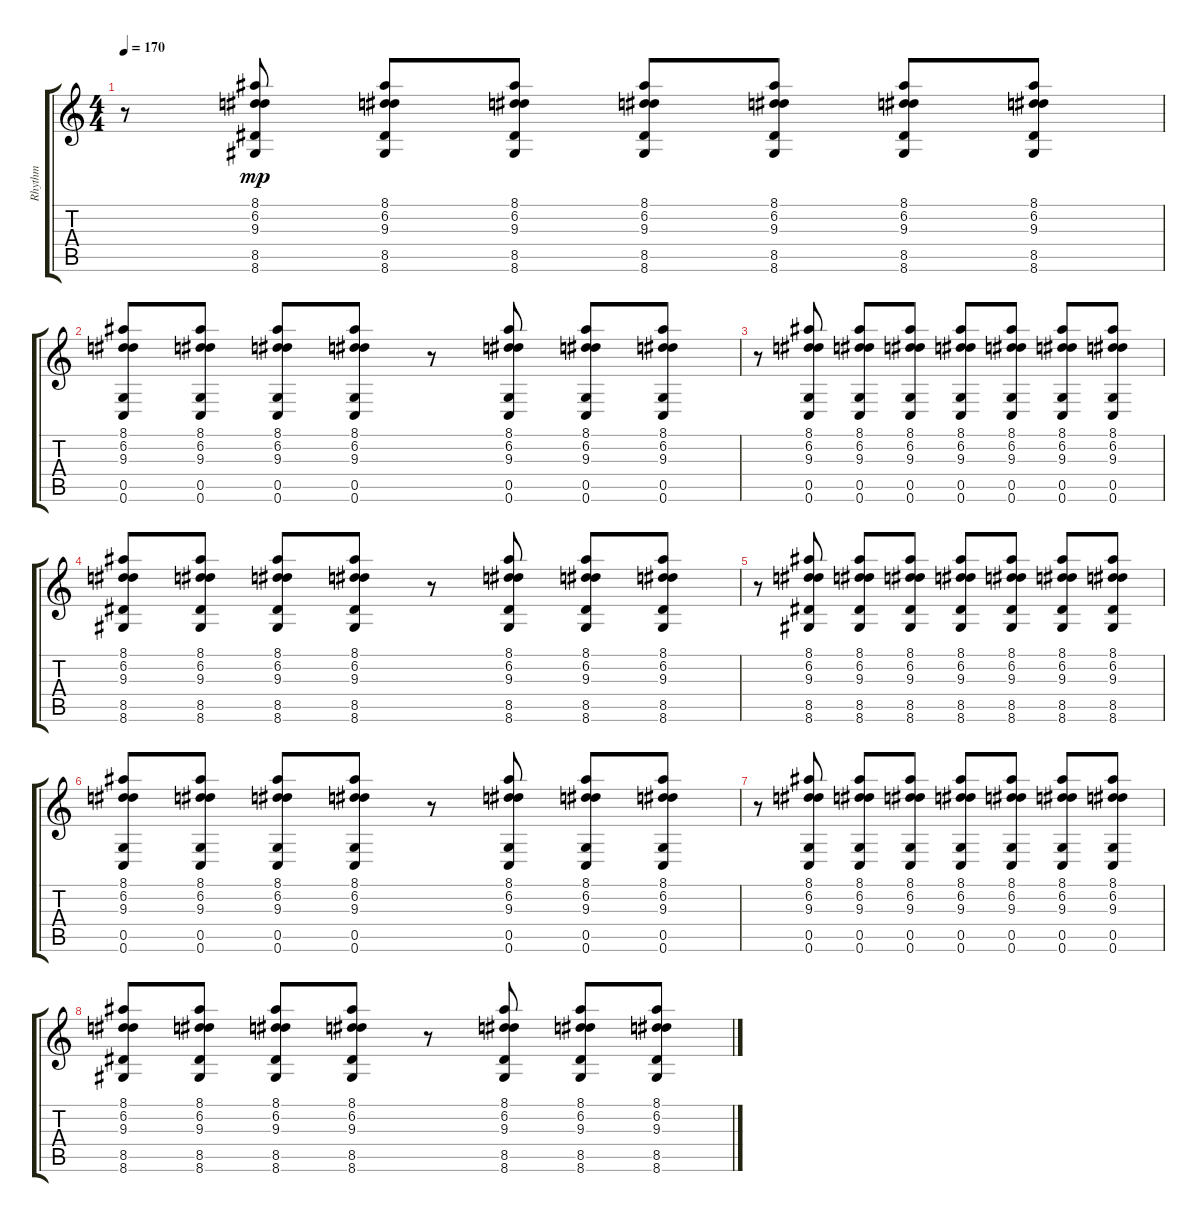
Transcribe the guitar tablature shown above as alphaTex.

\track ("Rhythm" "Rhythm") {instrument overdrivenguitar}
\staff {score tabs}
\tuning (D4 A3 F3 C3 G2 C2) {hide}
\ts (4 4)
\tempo 170
\clef g2
\ks c
r.8{dy mp} (8.1 6.2 9.3 8.5 8.6).8 (8.1 6.2 9.3 8.5 8.6).8 (8.1 6.2 9.3 8.5 8.6).8 (8.1 6.2 9.3 8.5 8.6).8 (8.1 6.2 9.3 8.5 8.6).8 (8.1 6.2 9.3 8.5 8.6).8 (8.1 6.2 9.3 8.5 8.6).8 |
(8.1 6.2 9.3 0.5 0.6).8 (8.1 6.2 9.3 0.5 0.6).8 (8.1 6.2 9.3 0.5 0.6).8 (8.1 6.2 9.3 0.5 0.6).8 r.8 (8.1 6.2 9.3 0.5 0.6).8 (8.1 6.2 9.3 0.5 0.6).8 (8.1 6.2 9.3 0.5 0.6).8 |
r.8 (8.1 6.2 9.3 0.5 0.6).8 (8.1 6.2 9.3 0.5 0.6).8 (8.1 6.2 9.3 0.5 0.6).8 (8.1 6.2 9.3 0.5 0.6).8 (8.1 6.2 9.3 0.5 0.6).8 (8.1 6.2 9.3 0.5 0.6).8 (8.1 6.2 9.3 0.5 0.6).8 |
(8.1 6.2 9.3 8.5 8.6).8 (8.1 6.2 9.3 8.5 8.6).8 (8.1 6.2 9.3 8.5 8.6).8 (8.1 6.2 9.3 8.5 8.6).8 r.8 (8.1 6.2 9.3 8.5 8.6).8 (8.1 6.2 9.3 8.5 8.6).8 (8.1 6.2 9.3 8.5 8.6).8 |
r.8 (8.1 6.2 9.3 8.5 8.6).8 (8.1 6.2 9.3 8.5 8.6).8 (8.1 6.2 9.3 8.5 8.6).8 (8.1 6.2 9.3 8.5 8.6).8 (8.1 6.2 9.3 8.5 8.6).8 (8.1 6.2 9.3 8.5 8.6).8 (8.1 6.2 9.3 8.5 8.6).8 |
(8.1 6.2 9.3 0.5 0.6).8 (8.1 6.2 9.3 0.5 0.6).8 (8.1 6.2 9.3 0.5 0.6).8 (8.1 6.2 9.3 0.5 0.6).8 r.8 (8.1 6.2 9.3 0.5 0.6).8 (8.1 6.2 9.3 0.5 0.6).8 (8.1 6.2 9.3 0.5 0.6).8 |
r.8 (8.1 6.2 9.3 0.5 0.6).8 (8.1 6.2 9.3 0.5 0.6).8 (8.1 6.2 9.3 0.5 0.6).8 (8.1 6.2 9.3 0.5 0.6).8 (8.1 6.2 9.3 0.5 0.6).8 (8.1 6.2 9.3 0.5 0.6).8 (8.1 6.2 9.3 0.5 0.6).8 |
(8.1 6.2 9.3 8.5 8.6).8 (8.1 6.2 9.3 8.5 8.6).8 (8.1 6.2 9.3 8.5 8.6).8 (8.1 6.2 9.3 8.5 8.6).8 r.8 (8.1 6.2 9.3 8.5 8.6).8 (8.1 6.2 9.3 8.5 8.6).8 (8.1 6.2 9.3 8.5 8.6).8
